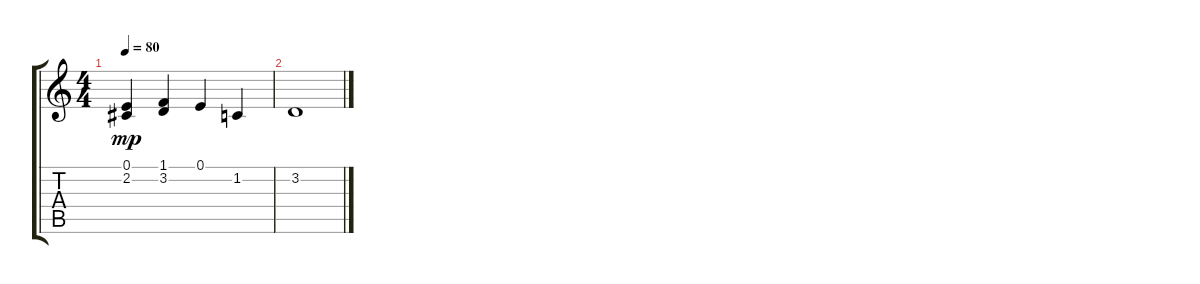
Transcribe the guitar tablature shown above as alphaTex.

\track "" {instrument churchorgan}
\staff {score tabs}
\tuning (E4 B3 G3 D3 A2 E2) {hide}
\ts (4 4)
\tempo 80
\clef g2
\ks c
(0.1 2.2).4{dy mp} (1.1 3.2).4 0.1.4 1.2.4 |
3.2.1
